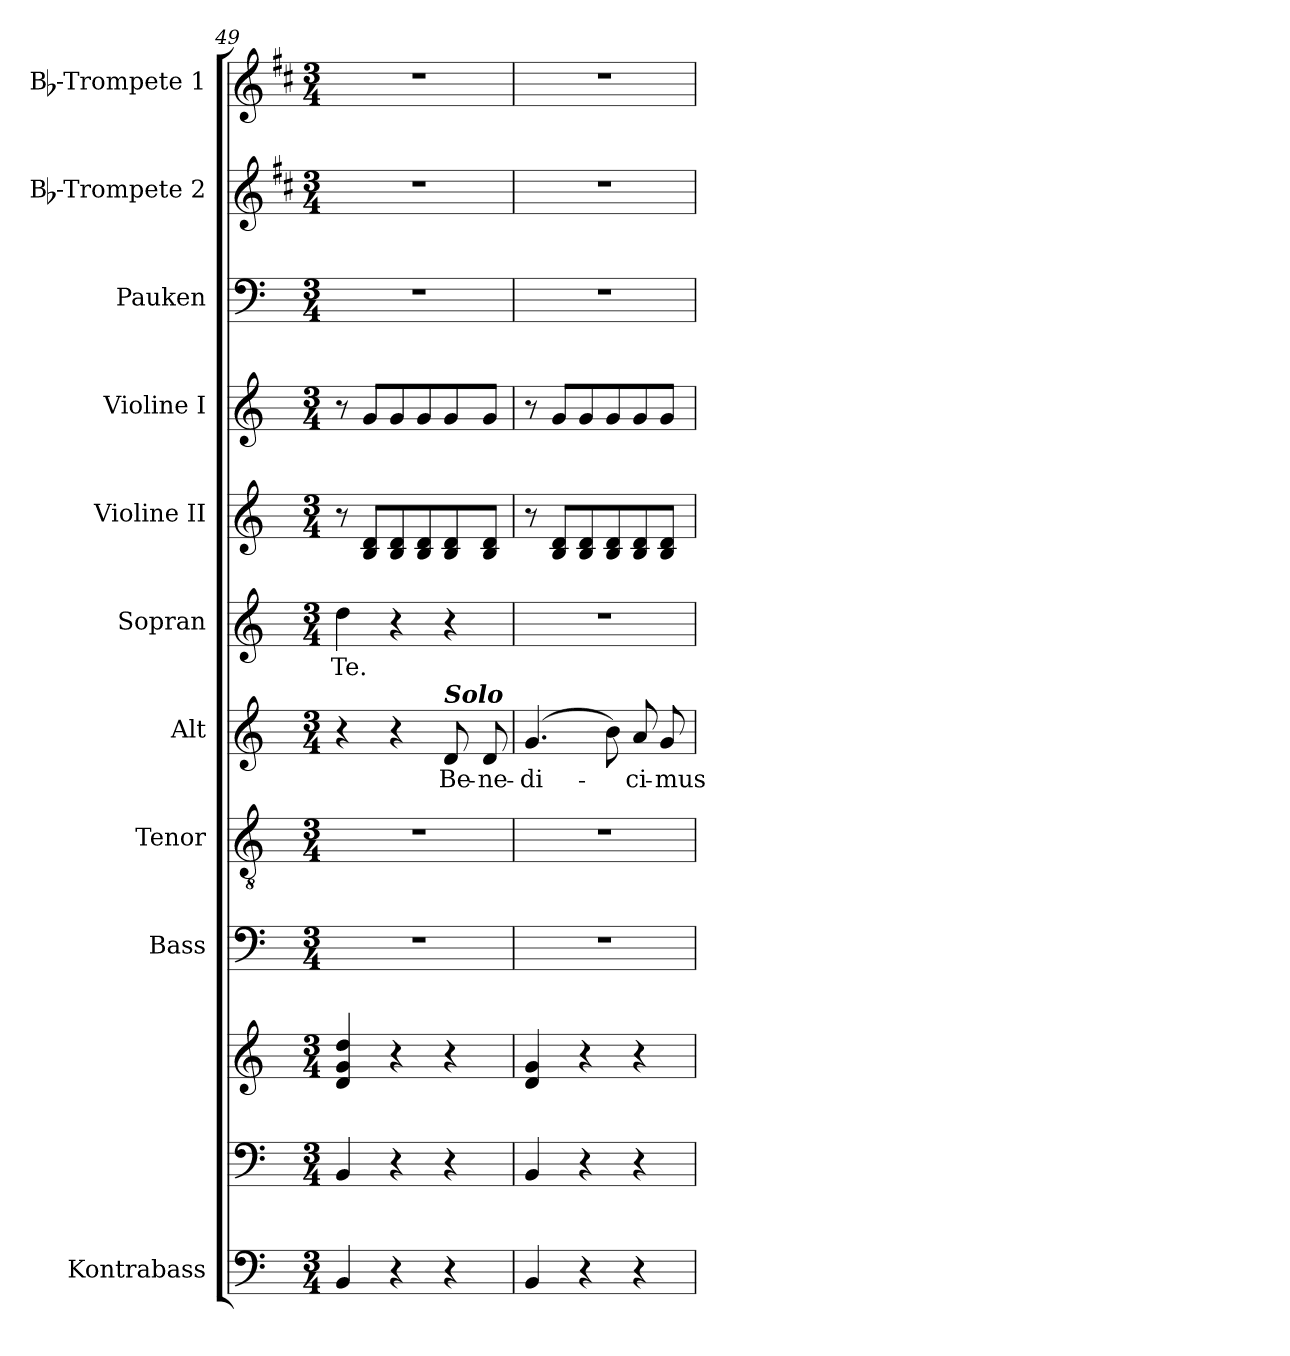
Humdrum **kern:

**kern	**kern	**kern	**kern	**kern	**kern	**text	**kern	**text	**kern	**kern	**kern	**kern	**kern
*part11	*part10	*part10	*part9	*part8	*part7	*part7	*part6	*part6	*part5	*part4	*part3	*part2	*part1
*staff12	*staff11	*staff10	*staff9	*staff8	*staff7	*staff7	*staff6	*staff6	*staff5	*staff4	*staff3	*staff2	*staff1
*I"Kontrabass	*	*	*I"Bass	*I"Tenor	*I"Alt	*	*I"Sopran	*	*I"Violine II	*I"Violine I	*I"Pauken	*I"Bb-Trompete 2	*I"Bb-Trompete 1
*I'Kb.	*	*	*I'B.	*I'T.	*I'A.	*	*I'S.	*	*I'Vl. II	*I'Vl. I	*I'Pk.	*I'Bb Trp. 2	*I'Bb Trp. 1
*clefF4	*clefF4	*clefG2	*clefF4	*clefGv2	*clefG2	*	*clefG2	*	*clefG2	*clefG2	*clefF4	*clefG2	*clefG2
*ITrd7c12	*	*	*	*	*	*	*	*	*	*	*	*ITrd1c2	*ITrd1c2
*k[]	*k[]	*k[]	*k[]	*k[]	*k[]	*	*k[]	*	*k[]	*k[]	*k[]	*k[]	*k[]
*C:	*C:	*C:	*C:	*C:	*C:	*	*C:	*	*C:	*C:	*C:	*C:	*C:
*M3/4	*M3/4	*M3/4	*M3/4	*M3/4	*M3/4	*	*M3/4	*	*M3/4	*M3/4	*M3/4	*M3/4	*M3/4
=49	=49	=49	=49	=49	=49	=49	=49	=49	=49	=49	=49	=49	=49
!	!	!	!	!	!	!	!	!LO:LY:b	!	!	!	!	!
4BBB/	4BB/	4d/ 4g/ 4dd/	2.r	2.r	4r	.	4dd\	Te.	8r	8r	2.r	2.r	2.r
.	.	.	.	.	.	.	.	.	8B/ 8d/L	8g/L	.	.	.
4r	4r	4r	.	.	4r	.	4r	.	8B/ 8d/	8g/	.	.	.
.	.	.	.	.	.	.	.	.	8B/ 8d/	8g/	.	.	.
!	!	!	!	!	!LO:TX:a:Bi:t=Solo	!	!	!	!	!	!	!	!
!	!	!	!	!	!	!LO:LY:b	!	!	!	!	!	!	!
4r	4r	4r	.	.	8d/	Be-	4r	.	8B/ 8d/	8g/	.	.	.
!	!	!	!	!	!	!LO:LY:b	!	!	!	!	!	!	!
.	.	.	.	.	8d/	-ne-	.	.	8B/ 8d/J	8g/J	.	.	.
=50	=50	=50	=50	=50	=50	=50	=50	=50	=50	=50	=50	=50	=50
!	!	!	!	!	!	!LO:LY:b	!	!	!	!	!	!	!
4BBB/	4BB/	4d/ 4g/	2.r	2.r	(4.g/	-di-	2.r	.	8r	8r	2.r	2.r	2.r
.	.	.	.	.	.	.	.	.	8B/ 8d/L	8g/L	.	.	.
4r	4r	4r	.	.	.	.	.	.	8B/ 8d/	8g/	.	.	.
.	.	.	.	.	8b\)	.	.	.	8B/ 8d/	8g/	.	.	.
!	!	!	!	!	!	!LO:LY:b	!	!	!	!	!	!	!
4r	4r	4r	.	.	8a/	-ci-	.	.	8B/ 8d/	8g/	.	.	.
!	!	!	!	!	!	!LO:LY:b	!	!	!	!	!	!	!
.	.	.	.	.	8g/	-mus	.	.	8B/ 8d/J	8g/J	.	.	.
=	=	=	=	=	=	=	=	=	=	=	=	=	=
*-	*-	*-	*-	*-	*-	*-	*-	*-	*-	*-	*-	*-	*-
